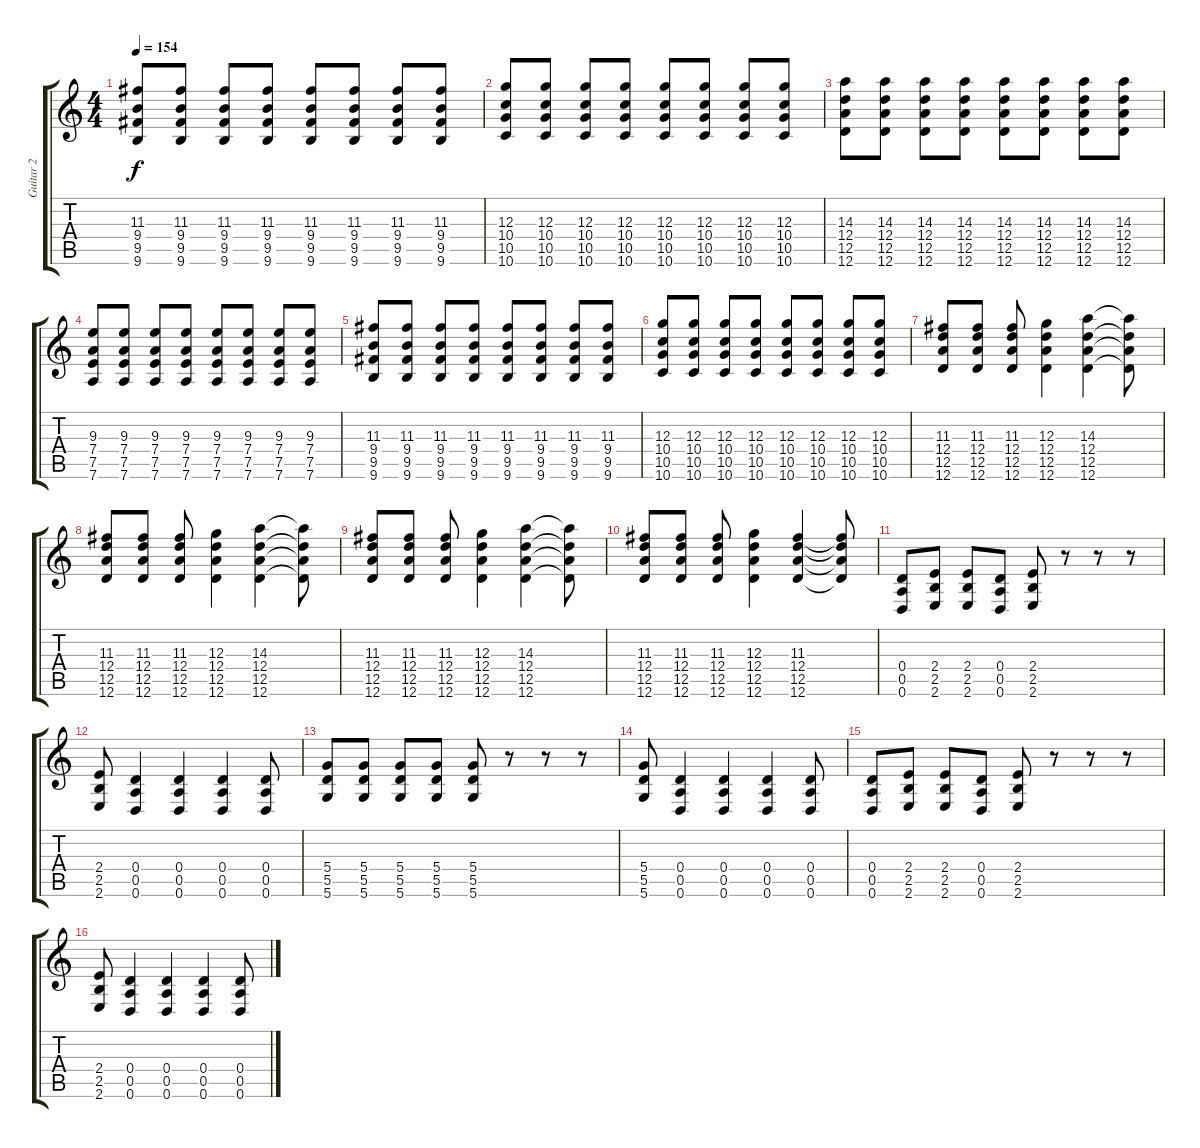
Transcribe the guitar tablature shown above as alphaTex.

\track ("Guitar 2" "Guitar 2") {instrument acousticguitarsteel}
\staff {score tabs}
\tuning (E4 B3 G3 D3 A2 D2) {hide}
\ts (4 4)
\tempo 154
\clef g2
\ks c
(11.3 9.4 9.5 9.6).8{dy f} (11.3 9.4 9.5 9.6).8 (11.3 9.4 9.5 9.6).8 (11.3 9.4 9.5 9.6).8 (11.3 9.4 9.5 9.6).8 (11.3 9.4 9.5 9.6).8 (11.3 9.4 9.5 9.6).8 (11.3 9.4 9.5 9.6).8 |
(12.3 10.4 10.5 10.6).8 (12.3 10.4 10.5 10.6).8 (12.3 10.4 10.5 10.6).8 (12.3 10.4 10.5 10.6).8 (12.3 10.4 10.5 10.6).8 (12.3 10.4 10.5 10.6).8 (12.3 10.4 10.5 10.6).8 (12.3 10.4 10.5 10.6).8 |
(14.3 12.4 12.5 12.6).8 (14.3 12.4 12.5 12.6).8 (14.3 12.4 12.5 12.6).8 (14.3 12.4 12.5 12.6).8 (14.3 12.4 12.5 12.6).8 (14.3 12.4 12.5 12.6).8 (14.3 12.4 12.5 12.6).8 (14.3 12.4 12.5 12.6).8 |
(9.3 7.4 7.5 7.6).8 (9.3 7.4 7.5 7.6).8 (9.3 7.4 7.5 7.6).8 (9.3 7.4 7.5 7.6).8 (9.3 7.4 7.5 7.6).8 (9.3 7.4 7.5 7.6).8 (9.3 7.4 7.5 7.6).8 (9.3 7.4 7.5 7.6).8 |
(11.3 9.4 9.5 9.6).8 (11.3 9.4 9.5 9.6).8 (11.3 9.4 9.5 9.6).8 (11.3 9.4 9.5 9.6).8 (11.3 9.4 9.5 9.6).8 (11.3 9.4 9.5 9.6).8 (11.3 9.4 9.5 9.6).8 (11.3 9.4 9.5 9.6).8 |
(12.3 10.4 10.5 10.6).8 (12.3 10.4 10.5 10.6).8 (12.3 10.4 10.5 10.6).8 (12.3 10.4 10.5 10.6).8 (12.3 10.4 10.5 10.6).8 (12.3 10.4 10.5 10.6).8 (12.3 10.4 10.5 10.6).8 (12.3 10.4 10.5 10.6).8 |
(11.3 12.4 12.5 12.6).8 (11.3 12.4 12.5 12.6).8 (11.3 12.4 12.5 12.6).8 (12.3 12.4 12.5 12.6).4 (14.3 12.4 12.5 12.6).4 (14.3{t} 12.4{t} 12.5{t} 12.6{t}).8 |
(11.3 12.4 12.5 12.6).8 (11.3 12.4 12.5 12.6).8 (11.3 12.4 12.5 12.6).8 (12.3 12.4 12.5 12.6).4 (14.3 12.4 12.5 12.6).4 (14.3{t} 12.4{t} 12.5{t} 12.6{t}).8 |
(11.3 12.4 12.5 12.6).8 (11.3 12.4 12.5 12.6).8 (11.3 12.4 12.5 12.6).8 (12.3 12.4 12.5 12.6).4 (14.3 12.4 12.5 12.6).4 (14.3{t} 12.4{t} 12.5{t} 12.6{t}).8 |
(11.3 12.4 12.5 12.6).8 (11.3 12.4 12.5 12.6).8 (11.3 12.4 12.5 12.6).8 (12.3 12.4 12.5 12.6).4 (11.3 12.4 12.5 12.6).4 (11.3{t} 12.4{t} 12.5{t} 12.6{t}).8 |
(0.4 0.5 0.6).8 (2.4 2.5 2.6).8 (2.4 2.5 2.6).8 (0.4 0.5 0.6).8 (2.4 2.5 2.6).8 r.8 r.8 r.8 |
(2.4 2.5 2.6).8 (0.4 0.5 0.6).4 (0.4 0.5 0.6).4 (0.4 0.5 0.6).4 (0.4 0.5 0.6).8 |
(5.4 5.5 5.6).8 (5.4 5.5 5.6).8 (5.4 5.5 5.6).8 (5.4 5.5 5.6).8 (5.4 5.5 5.6).8 r.8 r.8 r.8 |
(5.4 5.5 5.6).8 (0.4 0.5 0.6).4 (0.4 0.5 0.6).4 (0.4 0.5 0.6).4 (0.4 0.5 0.6).8 |
(0.4 0.5 0.6).8 (2.4 2.5 2.6).8 (2.4 2.5 2.6).8 (0.4 0.5 0.6).8 (2.4 2.5 2.6).8 r.8 r.8 r.8 |
(2.4 2.5 2.6).8 (0.4 0.5 0.6).4 (0.4 0.5 0.6).4 (0.4 0.5 0.6).4 (0.4 0.5 0.6).8
